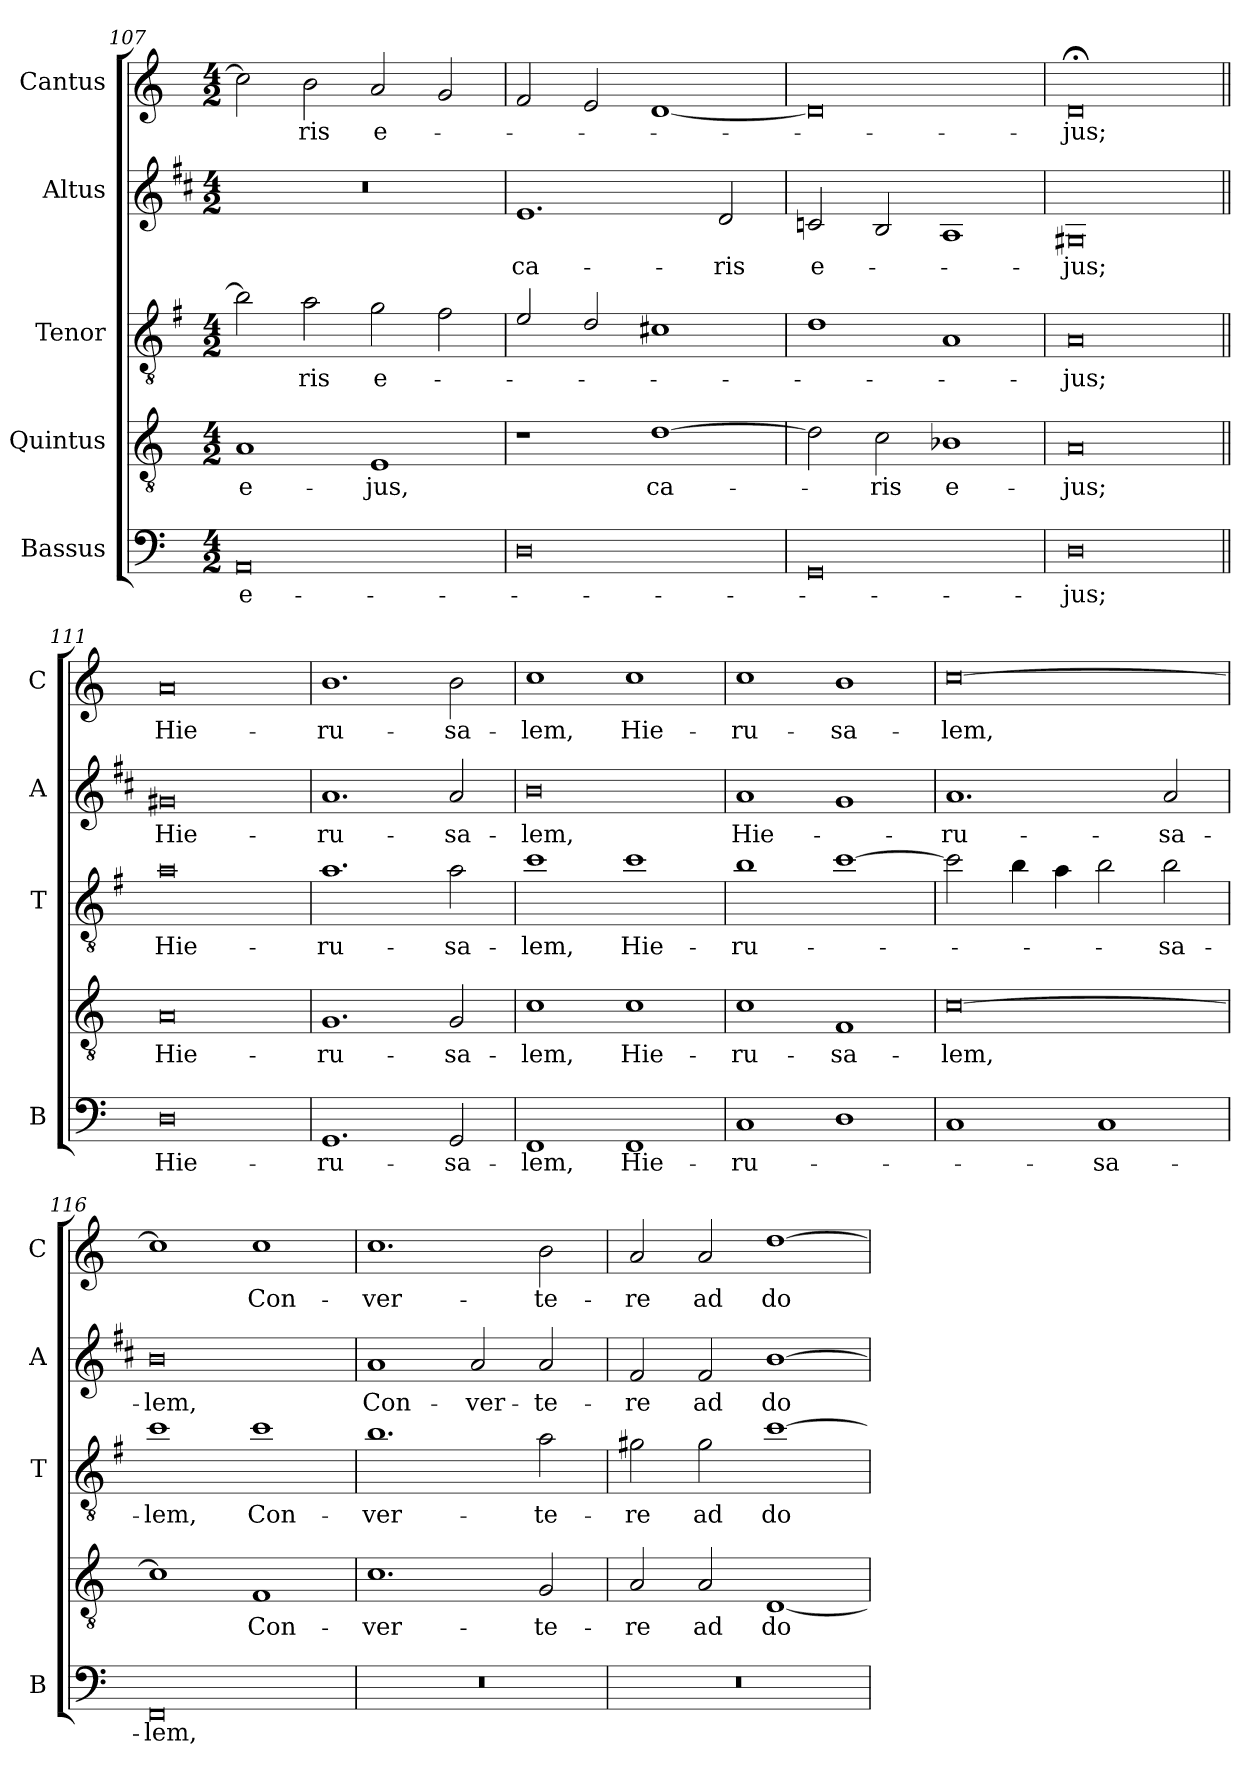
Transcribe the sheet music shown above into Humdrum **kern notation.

**kern	**text	**kern	**text	**kern	**text	**kern	**text	**kern	**text
*part5	*part5	*part4	*part4	*part3	*part3	*part2	*part2	*part1	*part1
*staff5	*staff5	*staff4	*staff4	*staff3	*staff3	*staff2	*staff2	*staff1	*staff1
*I"Bassus	*	*I"Quintus	*	*I"Tenor	*	*I"Altus	*	*I"Cantus	*
*I'B	*	*	*	*I'T	*	*I'A	*	*I'C	*
*clefF4	*	*clefGv2	*	*clefGv2	*	*clefG2	*	*clefG2	*
*	*	*	*	*ITrd4c7	*	*ITrd1c2	*	*	*
*k[]	*	*k[]	*	*k[]	*	*k[]	*	*k[]	*
*C:	*	*C:	*	*C:	*	*C:	*	*C:	*
*M4/2	*	*M4/2	*	*M4/2	*	*M4/2	*	*M4/2	*
=107	=107	=107	=107	=107	=107	=107	=107	=107	=107
!	!LO:LY:b	!	!LO:LY:b	!	!	!	!	!	!
0AA	e-	1A	e-	2e\]	.	0r	.	2cc\]	.
!	!	!	!	!	!LO:LY:b	!	!	!	!LO:LY:b
.	.	.	.	2d\	-ris	.	.	2b\	-ris
!	!	!	!LO:LY:b	!	!LO:LY:b	!	!	!	!LO:LY:b
.	.	1E	-jus,	2c\	e-	.	.	2a/	e-
.	.	.	.	2B\	.	.	.	2g/	.
=108	=108	=108	=108	=108	=108	=108	=108	=108	=108
!	!	!	!	!	!	!	!LO:LY:b	!	!
0D	.	1r	.	2A/	.	1.d	ca-	2f/	.
.	.	.	.	2G/	.	.	.	2e/	.
!	!	!	!LO:LY:b	!	!	!	!	!	!
.	.	[1d	ca-	1F#X	.	.	.	[1d	.
!	!	!	!	!	!	!	!LO:LY:b	!	!
.	.	.	.	.	.	2c/	-ris	.	.
=109	=109	=109	=109	=109	=109	=109	=109	=109	=109
!	!	!	!	!	!	!	!LO:LY:b	!	!
0GG	.	2d\]	.	1G	.	2B-X/	e-	0d]	.
!	!	!	!LO:LY:b	!	!	!	!	!	!
.	.	2c\	-ris	.	.	2A/	.	.	.
!	!	!	!LO:LY:b	!	!	!	!	!	!
.	.	1B-X	e-	1D	.	1G	.	.	.
=110	=110	=110	=110	=110	=110	=110	=110	=110	=110
!	!LO:LY:b	!	!LO:LY:b	!	!LO:LY:b	!	!LO:LY:b	!	!LO:LY:b
0D	-jus;	0A	-jus;	0D	-jus;	0F#X	-jus;	0d;<	-jus;
=111||	=111||	=111||	=111||	=111||	=111||	=111||	=111||	=111||	=111||
!	!LO:LY:b	!	!LO:LY:b	!	!LO:LY:b	!	!LO:LY:b	!	!LO:LY:b
0D	Hie-	0A	Hie-	0d	Hie-	0f#X	Hie-	0a	Hie-
!!LO:LB:g=z
=112	=112	=112	=112	=112	=112	=112	=112	=112	=112
!	!LO:LY:b	!	!LO:LY:b	!	!LO:LY:b	!	!LO:LY:b	!	!LO:LY:b
1.GG	-ru-	1.G	-ru-	1.d	-ru-	1.g	-ru-	1.b	-ru-
!	!LO:LY:b	!	!LO:LY:b	!	!LO:LY:b	!	!LO:LY:b	!	!LO:LY:b
2GG/	-sa-	2G/	-sa-	2d\	-sa-	2g/	-sa-	2b\	-sa-
=113	=113	=113	=113	=113	=113	=113	=113	=113	=113
!	!LO:LY:b	!	!LO:LY:b	!	!LO:LY:b	!	!LO:LY:b	!	!LO:LY:b
1FF	-lem,	1c	-lem,	1f	-lem,	0a	-lem,	1cc	-lem,
!	!LO:LY:b	!	!LO:LY:b	!	!LO:LY:b	!	!	!	!LO:LY:b
1FF	Hie-	1c	Hie-	1f	Hie-	.	.	1cc	Hie-
=114	=114	=114	=114	=114	=114	=114	=114	=114	=114
!	!LO:LY:b	!	!LO:LY:b	!	!LO:LY:b	!	!LO:LY:b	!	!LO:LY:b
1C	-ru-	1c	-ru-	1e	-ru-	1g	Hie-	1cc	-ru-
!	!	!	!LO:LY:b	!	!	!	!	!	!LO:LY:b
1D	.	1F	-sa-	[1f	.	1f	.	1b	-sa-
=115	=115	=115	=115	=115	=115	=115	=115	=115	=115
!	!	!	!LO:LY:b	!	!	!	!LO:LY:b	!	!LO:LY:b
1C	.	[0c	-lem,	2f\]	.	1.g	-ru-	[0cc	-lem,
.	.	.	.	4e\	.	.	.	.	.
.	.	.	.	4d\	.	.	.	.	.
!	!LO:LY:b	!	!	!	!	!	!	!	!
1C	-sa-	.	.	2e\	.	.	.	.	.
!	!	!	!	!	!LO:LY:b	!	!LO:LY:b	!	!
.	.	.	.	2e\	-sa-	2g/	-sa-	.	.
=116	=116	=116	=116	=116	=116	=116	=116	=116	=116
!	!LO:LY:b	!	!	!	!LO:LY:b	!	!LO:LY:b	!	!
0FF	-lem,	1c]	.	1f	-lem,	0a	-lem,	1cc]	.
!	!	!	!LO:LY:b	!	!LO:LY:b	!	!	!	!LO:LY:b
.	.	1F	Con-	1f	Con-	.	.	1cc	Con-
=117	=117	=117	=117	=117	=117	=117	=117	=117	=117
!	!	!	!LO:LY:b	!	!LO:LY:b	!	!LO:LY:b	!	!LO:LY:b
0r	.	1.c	-ver-	1.e	-ver-	1g	Con-	1.cc	-ver-
!	!	!	!	!	!	!	!LO:LY:b	!	!
.	.	.	.	.	.	2g/	-ver-	.	.
!	!	!	!LO:LY:b	!	!LO:LY:b	!	!LO:LY:b	!	!LO:LY:b
.	.	2G/	-te-	2d\	-te-	2g/	-te-	2b\	-te-
=118	=118	=118	=118	=118	=118	=118	=118	=118	=118
!	!	!	!LO:LY:b	!	!LO:LY:b	!	!LO:LY:b	!	!LO:LY:b
0r	.	2A/	-re	2c#X\	-re	2e/	-re	2a/	-re
!	!	!	!LO:LY:b	!	!LO:LY:b	!	!LO:LY:b	!	!LO:LY:b
.	.	2A/	ad	2c#\	ad	2e/	ad	2a/	ad
!	!	!	!LO:LY:b	!	!LO:LY:b	!	!LO:LY:b	!	!LO:LY:b
.	.	[1D	do-	[1f	do-	[1a	do-	[1dd	do-
=	=	=	=	=	=	=	=	=	=
*-	*-	*-	*-	*-	*-	*-	*-	*-	*-
